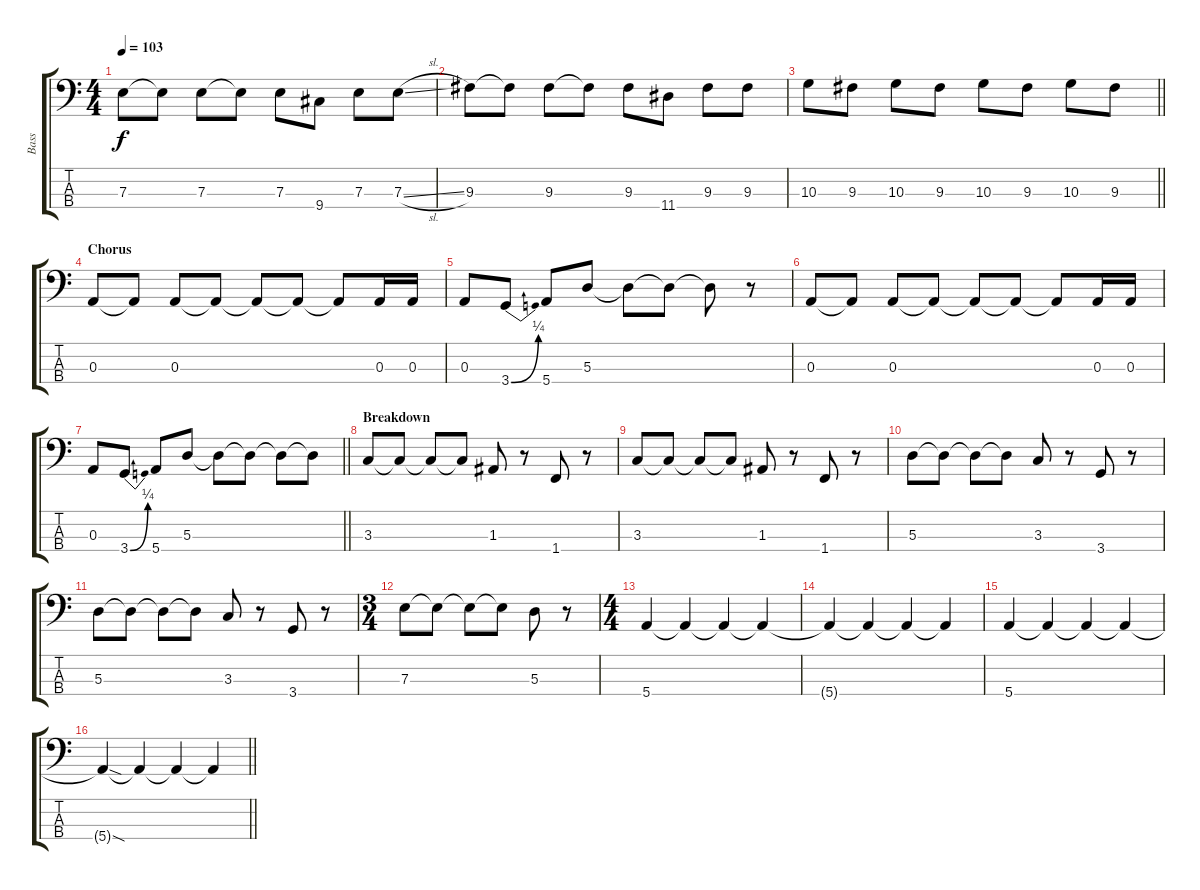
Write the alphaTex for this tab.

\track ("Bass" "Bass") {instrument electricbassfinger}
\staff {score tabs}
\tuning (G2 D2 A1 E1) {hide}
\ts (4 4)
\tempo 103
\clef f4
\ks c
7.3.8{dy f} 7.3{t}.8 7.3.8 7.3{t}.8 7.3.8 9.4.8 7.3.8 7.3{sl}.8 |
9.3.8 9.3{t}.8 9.3.8 9.3{t}.8 9.3.8 11.4.8 9.3.8 9.3.8 |
\barLineRight lightlight
10.3.8 9.3.8 10.3.8 9.3.8 10.3.8 9.3.8 10.3.8 9.3.8 |
\section ("" "Chorus")
0.3.8 0.3{t}.8 0.3.8 0.3{t}.8 0.3{t}.8 0.3{t}.8 0.3{t}.8 0.3.16 0.3.16 |
0.3.8 3.4{be (bend 0 0 60 1)}.8 5.4.8 5.3.8 5.3{t}.8 5.3{t}.8 5.3{t}.8 r.8 |
0.3.8 0.3{t}.8 0.3.8 0.3{t}.8 0.3{t}.8 0.3{t}.8 0.3{t}.8 0.3.16 0.3.16 |
\barLineRight lightlight
0.3.8 3.4{be (bend 0 0 60 1)}.8 5.4.8 5.3.8 5.3{t}.8 5.3{t}.8 5.3{t}.8 5.3{t}.8 |
\section ("" "Breakdown")
3.3.8 3.3{t}.8 3.3{t}.8 3.3{t}.8 1.3.8 r.8 1.4.8 r.8 |
3.3.8 3.3{t}.8 3.3{t}.8 3.3{t}.8 1.3.8 r.8 1.4.8 r.8 |
5.3.8 5.3{t}.8 5.3{t}.8 5.3{t}.8 3.3.8 r.8 3.4.8 r.8 |
5.3.8 5.3{t}.8 5.3{t}.8 5.3{t}.8 3.3.8 r.8 3.4.8 r.8 |
\ts (3 4)
7.3.8 7.3{t}.8 7.3{t}.8 7.3{t}.8 5.3.8 r.8 |
\ts (4 4)
5.4.4 5.4{t}.4 5.4{t}.4 5.4{t}.4 |
5.4{t}.4 5.4{t}.4 5.4{t}.4 5.4{t}.4 |
5.4.4 5.4{t}.4 5.4{t}.4 5.4{t}.4 |
\barLineRight lightlight
5.4{sod t}.4 5.4{t}.4 5.4{t}.4 5.4{t}.4
